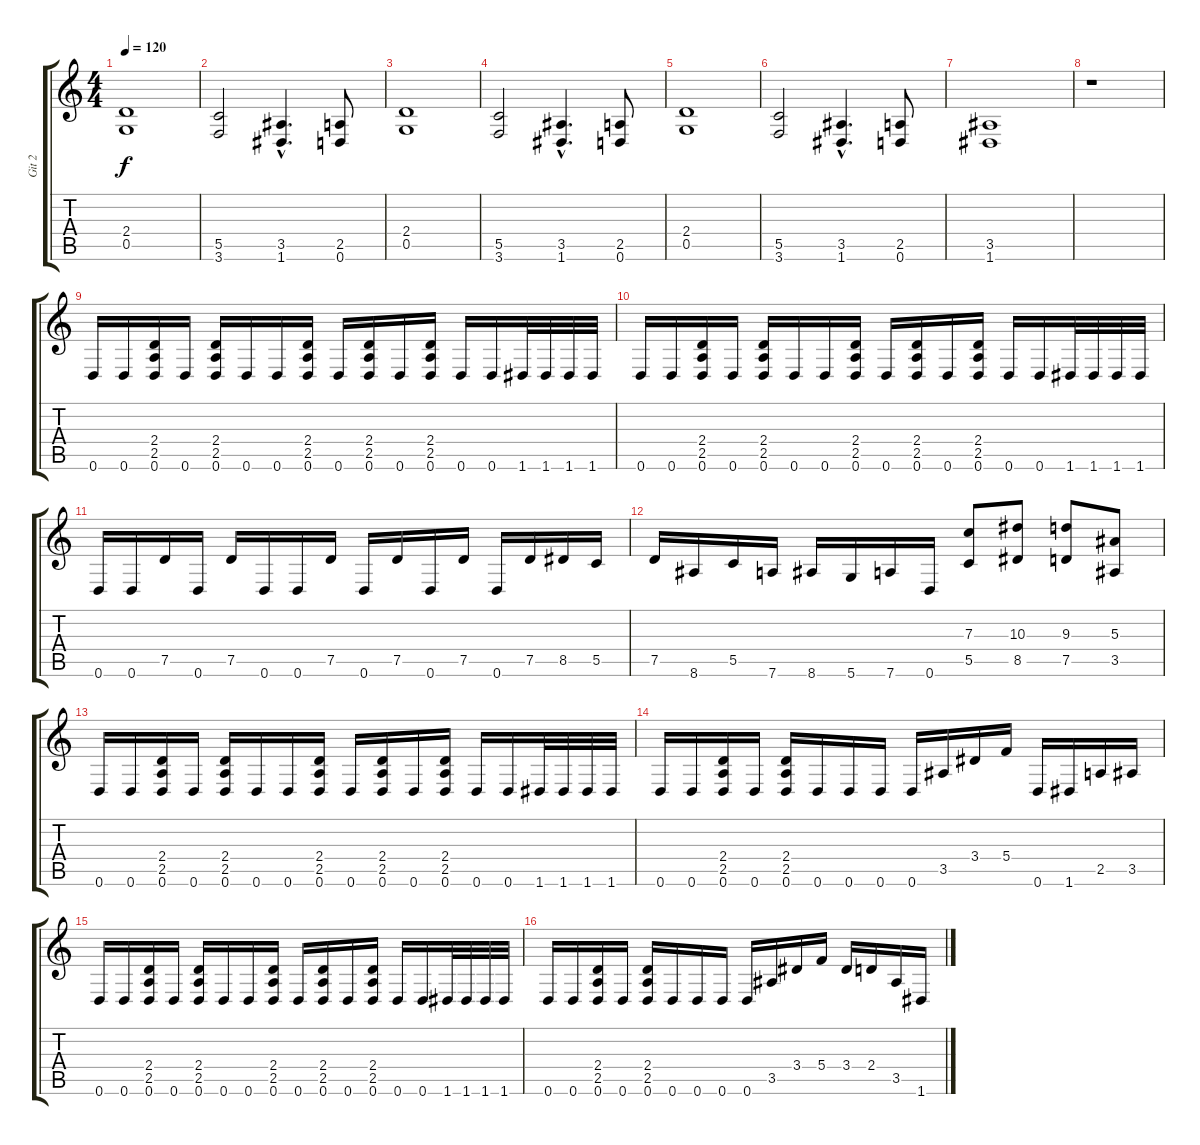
\track ("Git 2" "Git 2") {instrument distortionguitar}
\staff {score tabs}
\tuning (D4 A3 F3 C3 G2 D2) {hide}
\ts (4 4)
\tempo 120
\clef g2
\ks c
(2.4 0.5).1{dy f} |
(5.5 3.6).2 (3.5{hac} 1.6{hac}).4{d} (2.5 0.6).8 |
(2.4 0.5).1 |
(5.5 3.6).2 (3.5{hac} 1.6{hac}).4{d} (2.5 0.6).8 |
(2.4 0.5).1 |
(5.5 3.6).2 (3.5{hac} 1.6{hac}).4{d} (2.5 0.6).8 |
(3.5 1.6).1 |
r.1 |
0.6.16 0.6.16 (2.4 2.5 0.6).16 0.6.16 (2.4 2.5 0.6).16 0.6.16 0.6.16 (2.4 2.5 0.6).16 0.6.16 (2.4 2.5 0.6).16 0.6.16 (2.4 2.5 0.6).16 0.6.16 0.6.16 1.6.32 1.6.32 1.6.32 1.6.32 |
0.6.16 0.6.16 (2.4 2.5 0.6).16 0.6.16 (2.4 2.5 0.6).16 0.6.16 0.6.16 (2.4 2.5 0.6).16 0.6.16 (2.4 2.5 0.6).16 0.6.16 (2.4 2.5 0.6).16 0.6.16 0.6.16 1.6.32 1.6.32 1.6.32 1.6.32 |
0.6.16 0.6.16 7.5.16 0.6.16 7.5.16 0.6.16 0.6.16 7.5.16 0.6.16 7.5.16 0.6.16 7.5.16 0.6.16 7.5.16 8.5.16 5.5.16 |
7.5.16 8.6.16 5.5.16 7.6.16 8.6.16 5.6.16 7.6.16 0.6.16 (7.3 5.5).8 (10.3 8.5).8 (9.3 7.5).8 (5.3 3.5).8 |
0.6.16 0.6.16 (2.4 2.5 0.6).16 0.6.16 (2.4 2.5 0.6).16 0.6.16 0.6.16 (2.4 2.5 0.6).16 0.6.16 (2.4 2.5 0.6).16 0.6.16 (2.4 2.5 0.6).16 0.6.16 0.6.16 1.6.32 1.6.32 1.6.32 1.6.32 |
0.6.16 0.6.16 (2.4 2.5 0.6).16 0.6.16 (2.4 2.5 0.6).16 0.6.16 0.6.16 0.6.16 0.6.16 3.5.16 3.4.16 5.4.16 0.6.16 1.6.16 2.5.16 3.5.16 |
0.6.16 0.6.16 (2.4 2.5 0.6).16 0.6.16 (2.4 2.5 0.6).16 0.6.16 0.6.16 (2.4 2.5 0.6).16 0.6.16 (2.4 2.5 0.6).16 0.6.16 (2.4 2.5 0.6).16 0.6.16 0.6.16 1.6.32 1.6.32 1.6.32 1.6.32 |
0.6.16 0.6.16 (2.4 2.5 0.6).16 0.6.16 (2.4 2.5 0.6).16 0.6.16 0.6.16 0.6.16 0.6.16 3.5.16 3.4.16 5.4.16 3.4.16 2.4.16 3.5.16 1.6.16
